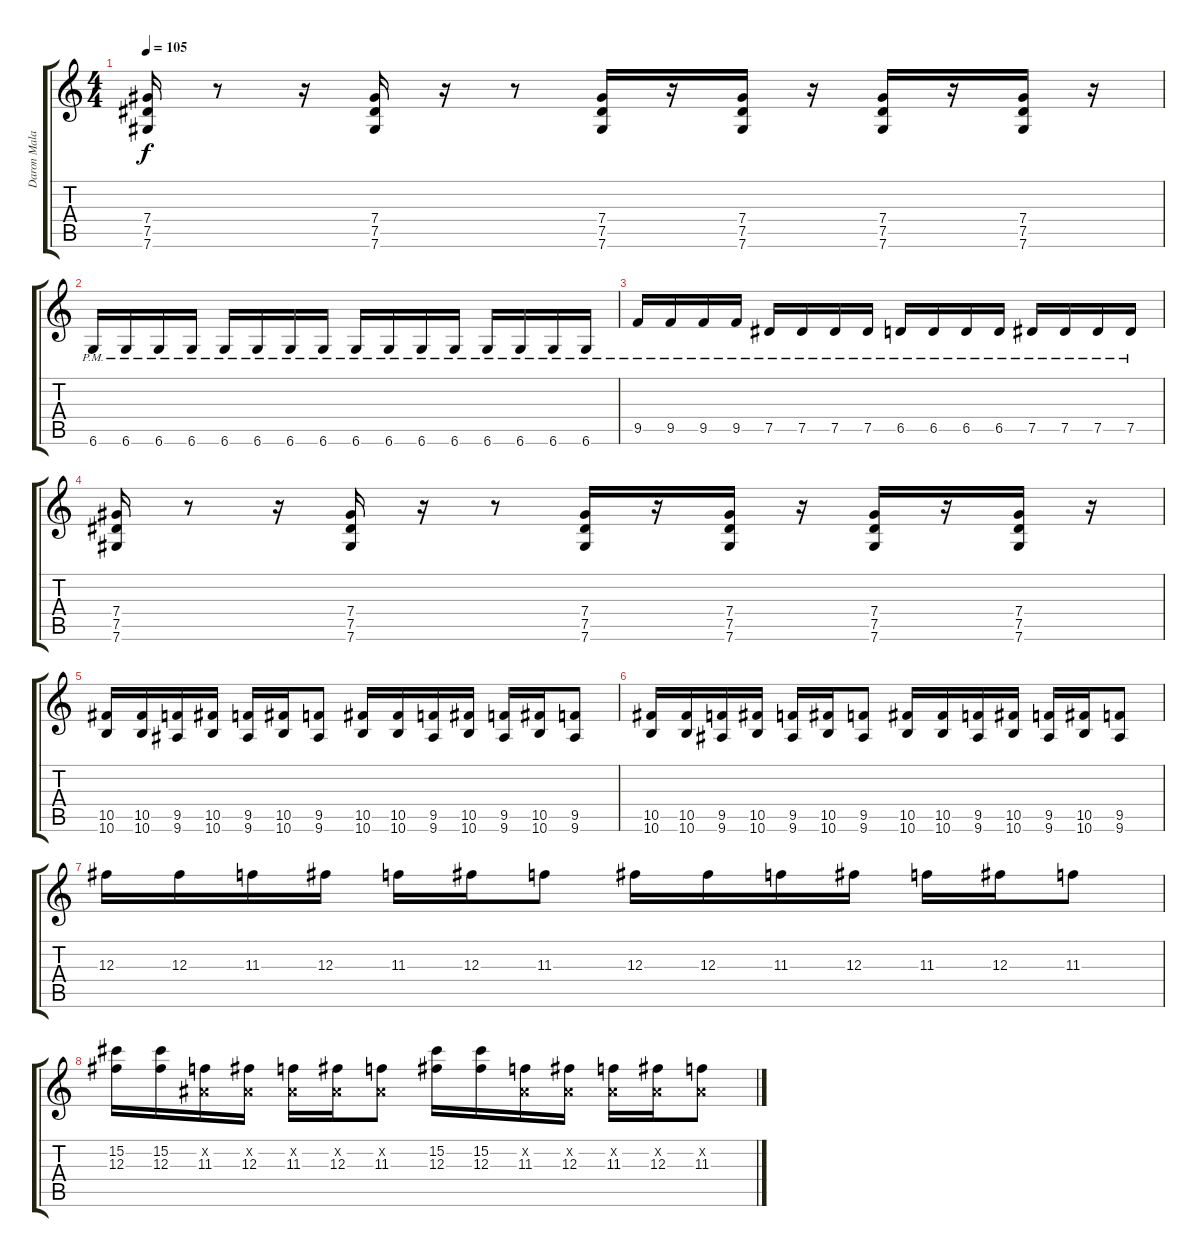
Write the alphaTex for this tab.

\track ("Daron Malakian (Guitar)" "Daron Mala") {instrument distortionguitar}
\staff {score tabs}
\tuning (Eb4 Bb3 Gb3 Db3 Ab2 Db2) {hide}
\ts (4 4)
\tempo 105
\clef g2
\ks c
(7.4 7.5 7.6).16{dy f} r.8 r.16 (7.4 7.5 7.6).16 r.16 r.8 (7.4 7.5 7.6).16 r.16 (7.4 7.5 7.6).16 r.16 (7.4 7.5 7.6).16 r.16 (7.4 7.5 7.6).16 r.16 |
6.6{pm}.16 6.6{pm}.16 6.6{pm}.16 6.6{pm}.16 6.6{pm}.16 6.6{pm}.16 6.6{pm}.16 6.6{pm}.16 6.6{pm}.16 6.6{pm}.16 6.6{pm}.16 6.6{pm}.16 6.6{pm}.16 6.6{pm}.16 6.6{pm}.16 6.6{pm}.16 |
9.5{pm}.16 9.5{pm}.16 9.5{pm}.16 9.5{pm}.16 7.5{pm}.16 7.5{pm}.16 7.5{pm}.16 7.5{pm}.16 6.5{pm}.16 6.5{pm}.16 6.5{pm}.16 6.5{pm}.16 7.5{pm}.16 7.5{pm}.16 7.5{pm}.16 7.5{pm}.16 |
(7.4 7.5 7.6).16 r.8 r.16 (7.4 7.5 7.6).16 r.16 r.8 (7.4 7.5 7.6).16 r.16 (7.4 7.5 7.6).16 r.16 (7.4 7.5 7.6).16 r.16 (7.4 7.5 7.6).16 r.16 |
(10.5 10.6).16 (10.5 10.6).16 (9.5 9.6).16 (10.5 10.6).16 (9.5 9.6).16 (10.5 10.6).16 (9.5 9.6).8 (10.5 10.6).16 (10.5 10.6).16 (9.5 9.6).16 (10.5 10.6).16 (9.5 9.6).16 (10.5 10.6).16 (9.5 9.6).8 |
(10.5 10.6).16 (10.5 10.6).16 (9.5 9.6).16 (10.5 10.6).16 (9.5 9.6).16 (10.5 10.6).16 (9.5 9.6).8 (10.5 10.6).16 (10.5 10.6).16 (9.5 9.6).16 (10.5 10.6).16 (9.5 9.6).16 (10.5 10.6).16 (9.5 9.6).8 |
12.3.16 12.3.16 11.3.16 12.3.16 11.3.16 12.3.16 11.3.8 12.3.16 12.3.16 11.3.16 12.3.16 11.3.16 12.3.16 11.3.8 |
(15.2 12.3).16 (15.2 12.3).16 (0.2{x} 11.3).16 (0.2{x} 12.3).16 (0.2{x} 11.3).16 (0.2{x} 12.3).16 (0.2{x} 11.3).8 (15.2 12.3).16 (15.2 12.3).16 (0.2{x} 11.3).16 (0.2{x} 12.3).16 (0.2{x} 11.3).16 (0.2{x} 12.3).16 (0.2{x} 11.3).8
